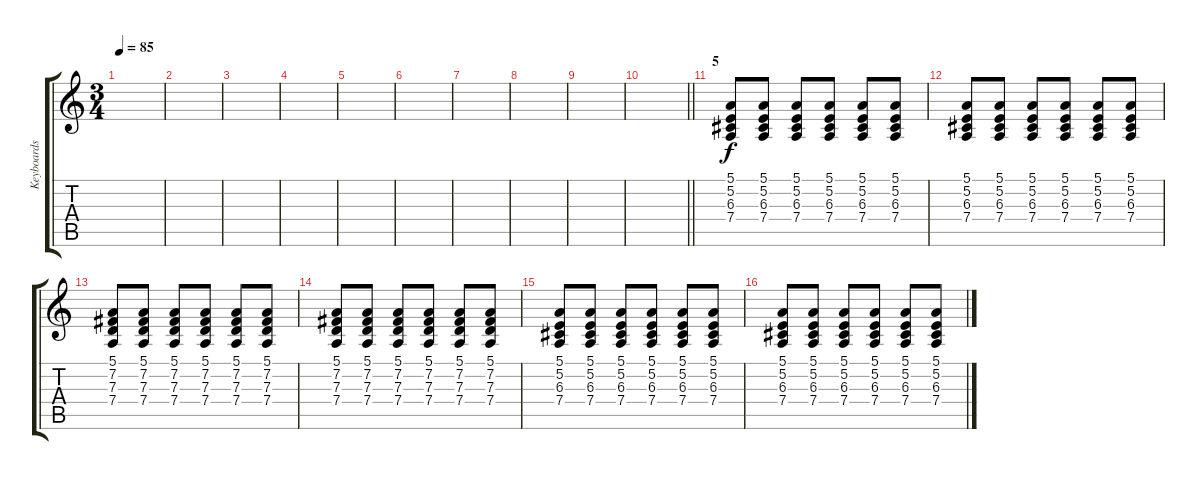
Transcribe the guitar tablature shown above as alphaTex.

\track ("Keyboards 2" "Keyboards ") {instrument drawbarorgan}
\staff {score tabs}
\tuning (E4 B3 G3 D3 A2 E2) {hide}
\ts (3 4)
\tempo 85
\clef g2
\ks c
|
|
|
|
|
|
|
|
|
\barLineRight lightlight
|
\section ("" "5")
(5.1 5.2 6.3 7.4).8{dy f} (5.1 5.2 6.3 7.4).8 (5.1 5.2 6.3 7.4).8 (5.1 5.2 6.3 7.4).8 (5.1 5.2 6.3 7.4).8 (5.1 5.2 6.3 7.4).8 |
(5.1 5.2 6.3 7.4).8 (5.1 5.2 6.3 7.4).8 (5.1 5.2 6.3 7.4).8 (5.1 5.2 6.3 7.4).8 (5.1 5.2 6.3 7.4).8 (5.1 5.2 6.3 7.4).8 |
(5.1 7.2 7.3 7.4).8 (5.1 7.2 7.3 7.4).8 (5.1 7.2 7.3 7.4).8 (5.1 7.2 7.3 7.4).8 (5.1 7.2 7.3 7.4).8 (5.1 7.2 7.3 7.4).8 |
(5.1 7.2 7.3 7.4).8 (5.1 7.2 7.3 7.4).8 (5.1 7.2 7.3 7.4).8 (5.1 7.2 7.3 7.4).8 (5.1 7.2 7.3 7.4).8 (5.1 7.2 7.3 7.4).8 |
(5.1 5.2 6.3 7.4).8 (5.1 5.2 6.3 7.4).8 (5.1 5.2 6.3 7.4).8 (5.1 5.2 6.3 7.4).8 (5.1 5.2 6.3 7.4).8 (5.1 5.2 6.3 7.4).8 |
(5.1 5.2 6.3 7.4).8 (5.1 5.2 6.3 7.4).8 (5.1 5.2 6.3 7.4).8 (5.1 5.2 6.3 7.4).8 (5.1 5.2 6.3 7.4).8 (5.1 5.2 6.3 7.4).8
